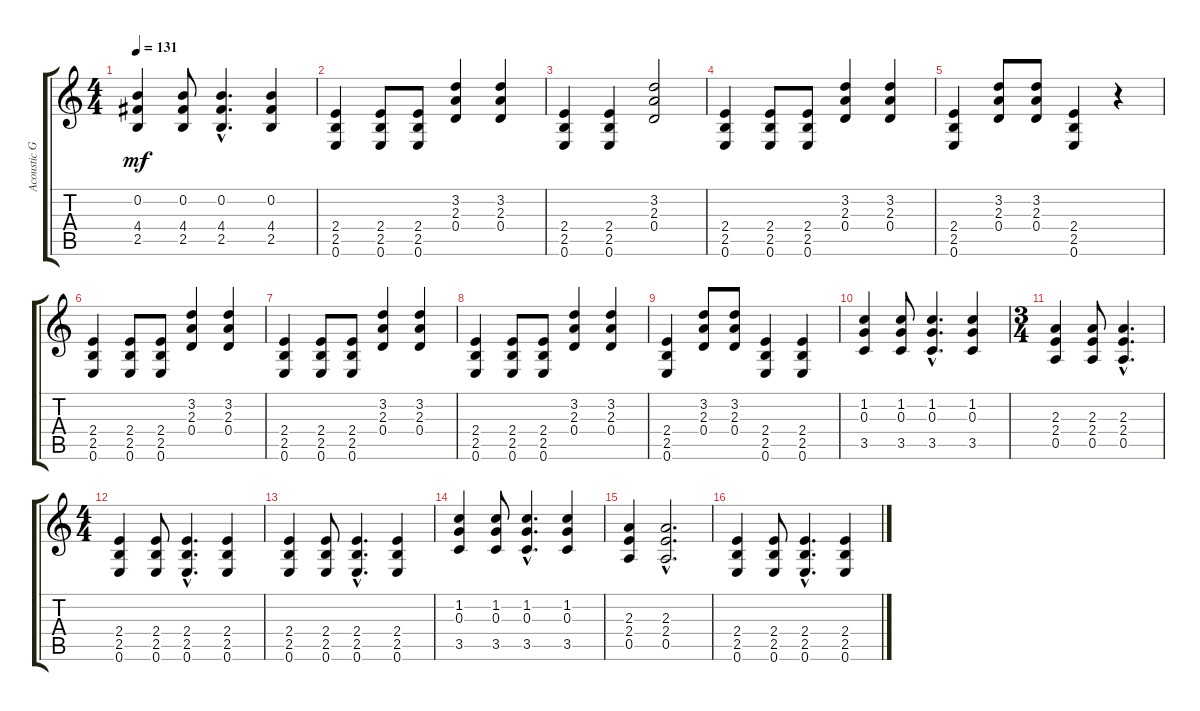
\track ("Acoustic Guitar" "Acoustic G") {instrument acousticguitarsteel}
\staff {score tabs}
\tuning (E4 B3 G3 D3 A2 E2) {hide}
\ts (4 4)
\tempo 131
\clef g2
\ks c
(0.2 4.4 2.5).4{dy mf} (0.2 4.4 2.5).8 (0.2{hac} 4.4{hac} 2.5{hac}).4{d} (0.2 4.4 2.5).4 |
(2.4 2.5 0.6).4 (2.4 2.5 0.6).8 (2.4 2.5 0.6).8 (3.2 2.3 0.4).4 (3.2 2.3 0.4).4 |
(2.4 2.5 0.6).4 (2.4 2.5 0.6).4 (3.2 2.3 0.4).2 |
(2.4 2.5 0.6).4 (2.4 2.5 0.6).8 (2.4 2.5 0.6).8 (3.2 2.3 0.4).4 (3.2 2.3 0.4).4 |
(2.4 2.5 0.6).4 (3.2 2.3 0.4).8 (3.2 2.3 0.4).8 (2.4 2.5 0.6).4 r.4 |
(2.4 2.5 0.6).4 (2.4 2.5 0.6).8 (2.4 2.5 0.6).8 (3.2 2.3 0.4).4 (3.2 2.3 0.4).4 |
(2.4 2.5 0.6).4 (2.4 2.5 0.6).8 (2.4 2.5 0.6).8 (3.2 2.3 0.4).4 (3.2 2.3 0.4).4 |
(2.4 2.5 0.6).4 (2.4 2.5 0.6).8 (2.4 2.5 0.6).8 (3.2 2.3 0.4).4 (3.2 2.3 0.4).4 |
(2.4 2.5 0.6).4 (3.2 2.3 0.4).8 (3.2 2.3 0.4).8 (2.4 2.5 0.6).4 (2.4 2.5 0.6).4 |
(1.2 0.3 3.5).4 (1.2 0.3 3.5).8 (1.2{hac} 0.3{hac} 3.5{hac}).4{d} (1.2 0.3 3.5).4 |
\ts (3 4)
(2.3 2.4 0.5).4 (2.3 2.4 0.5).8 (2.3{hac} 2.4{hac} 0.5{hac}).4{d} |
\ts (4 4)
(2.4 2.5 0.6).4 (2.4 2.5 0.6).8 (2.4{hac} 2.5{hac} 0.6{hac}).4{d} (2.4 2.5 0.6).4 |
(2.4 2.5 0.6).4 (2.4 2.5 0.6).8 (2.4{hac} 2.5{hac} 0.6{hac}).4{d} (2.4 2.5 0.6).4 |
(1.2 0.3 3.5).4 (1.2 0.3 3.5).8 (1.2{hac} 0.3{hac} 3.5{hac}).4{d} (1.2 0.3 3.5).4 |
(2.3 2.4 0.5).4 (2.3{hac} 2.4{hac} 0.5{hac}).2{d} |
(2.4 2.5 0.6).4 (2.4 2.5 0.6).8 (2.4{hac} 2.5{hac} 0.6{hac}).4{d} (2.4 2.5 0.6).4
